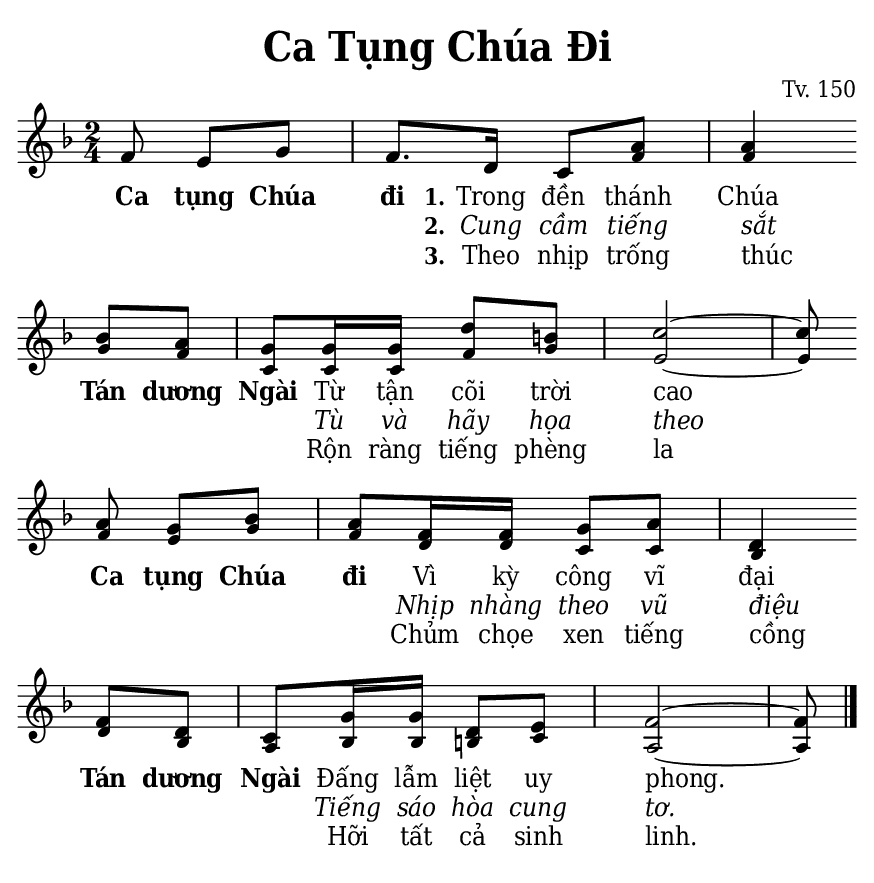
% Cài đặt chung\
\version "2.22.1"
\include "english.ly"

\header {
  title = \markup { \fontsize #1 "Ca Tụng Chúa Đi" }
  composer = "Tv. 150"
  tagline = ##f
}

% Nhạc phiên khúc
nhacPhienKhucSop = \relative c' {
  \partial 4. f8 e g |
  f8. d16 c8 a' |
  a4 \bar "" \break
  
  bf8 a |
  g g16 g d'8 b! |
  c2 ~ |
  c8 \bar "" \break
  a g bf |
  a f16 f g8 a |
  d,4 \bar "" \break
  
  f8 d |
  c g'16 g d8 e |
  f2 ~ |
  f8 \bar "|."
}

nhacPhienKhucAlto = \relative c' {
  f8 e g |
  f8. d16 c8 f |
  f4 g8 f |
  c c16 c f8 g |
  e2 ~ |
  e8 f e g |
  f d16 d c8 c |
  bf4 d8 bf |
  a bf16 bf b!8 c |
  a2 ~ |
  a8
}

% Lời phiên khúc
loiPhienKhucSop = \lyrics {
  <<
    {
      \override Lyrics.LyricText.font-series = #'bold
      Ca tụng Chúa đi
      \revert Lyrics.LyricText.font-series
      \set stanza = "1."
      Trong đền thánh Chúa
      \override Lyrics.LyricText.font-series = #'bold
      Tán dương Ngài
      \revert Lyrics.LyricText.font-series
      Từ tận cõi trời cao
      \override Lyrics.LyricText.font-series = #'bold
      Ca tụng Chúa đi
      \revert Lyrics.LyricText.font-series
      Vì kỳ công vĩ đại
      \override Lyrics.LyricText.font-series = #'bold
      Tán dương Ngài
      \revert Lyrics.LyricText.font-series
      Đấng lẫm liệt uy phong.
    }
    \new Lyrics {
	    \set associatedVoice = "beSop"
	    \repeat unfold 4 { _ }
	    \set stanza = "2."
      \override Lyrics.LyricText.font-shape = #'italic
	    Cung cầm tiếng sắt
	    \repeat unfold 3 { _ }
	    Tù và hãy họa theo
	    \repeat unfold 4 { _ }
	    Nhịp nhàng theo vũ điệu
	    \repeat unfold 3 { _ }
	    Tiếng sáo hòa cung tơ.
    }
    \new Lyrics {
	    \set associatedVoice = "beSop"
	    \repeat unfold 4 { _ }
	    \set stanza = "3."
	    Theo nhịp trống thúc
	    \repeat unfold 3 { _ }
	    Rộn ràng tiếng phèng la
	    \repeat unfold 4 { _ }
	    Chủm chọe xen tiếng cồng
	    \repeat unfold 3 { _ }
	    Hỡi tất cả sinh linh.
    }
  >>
}

% Dàn trang
\paper {
  #(set-paper-size "a5")
  top-margin = 3\mm
  bottom-margin = 3\mm
  left-margin = 3\mm
  right-margin = 3\mm
  indent = #0
  #(define fonts
	 (make-pango-font-tree "Deja Vu Serif Condensed"
	 		       "Deja Vu Serif Condensed"
			       "Deja Vu Serif Condensed"
			       (/ 20 20)))
  print-page-number = ##f
  system-system-spacing = #'((basic-distance . 0.1) (padding . 3))
}

TongNhip = {
  \key f \major \time 2/4
  \set Timing.beamExceptions = #'()
  \set Timing.baseMoment = #(ly:make-moment 1/4)
}

% Đổi kích thước nốt cho bè phụ
notBePhu =
#(define-music-function (font-size music) (number? ly:music?)
   (for-some-music
     (lambda (m)
       (if (music-is-of-type? m 'rhythmic-event)
           (begin
             (set! (ly:music-property m 'tweaks)
                   (cons `(font-size . ,font-size)
                         (ly:music-property m 'tweaks)))
             #t)
           #f))
     music)
   music)

\score {
  \new ChoirStaff <<
    \new Staff \with {
        \consists "Merge_rests_engraver"
        printPartCombineTexts = ##f
      }
      <<
      \new Voice \TongNhip \partCombine 
        \nhacPhienKhucSop
        \notBePhu -1 { \nhacPhienKhucAlto }
      \new NullVoice = beSop \nhacPhienKhucSop
      \new Lyrics \lyricsto beSop \loiPhienKhucSop
      >>
  >>
  \layout {
    \override Lyrics.LyricSpace.minimum-distance = #1.5
    \override Score.BarNumber.break-visibility = ##(#f #f #f)
    \override Score.SpacingSpanner.uniform-stretching = ##t
  } 
}
